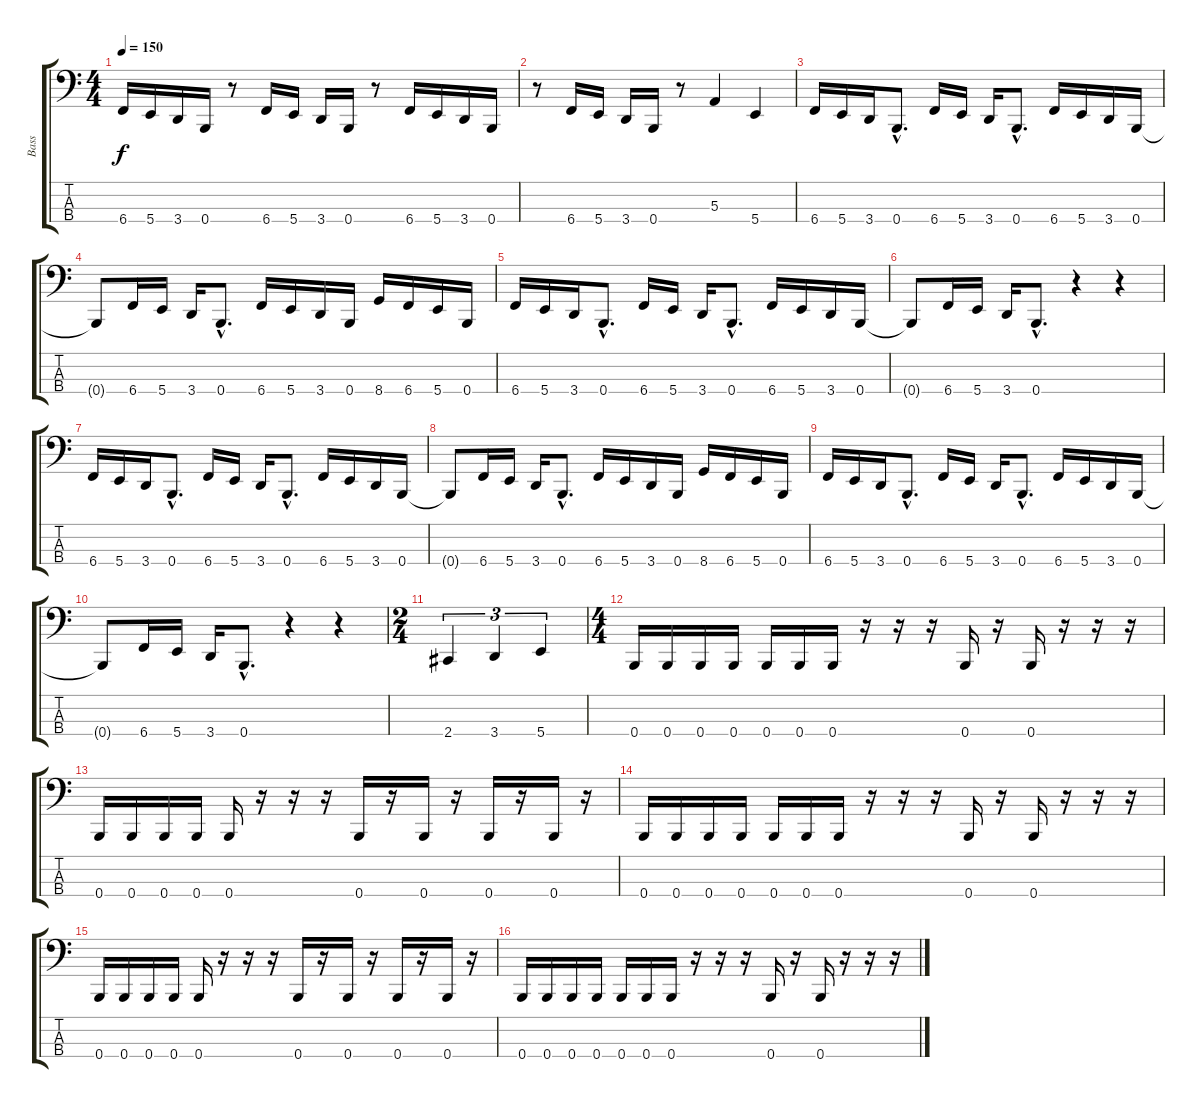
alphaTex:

\track ("Bass" "Bass") {instrument electricbasspick}
\staff {score tabs}
\tuning (D2 A1 E1 B0) {hide}
\ts (4 4)
\tempo 150
\clef f4
\ks c
6.4.16{dy f} 5.4.16 3.4.16 0.4.16 r.8 6.4.16 5.4.16 3.4.16 0.4.16 r.8 6.4.16 5.4.16 3.4.16 0.4.16 |
r.8 6.4.16 5.4.16 3.4.16 0.4.16 r.8 5.3.4 5.4.4 |
6.4.16 5.4.16 3.4.16 0.4{hac}.8{d} 6.4.16 5.4.16 3.4.16 0.4{hac}.8{d} 6.4.16 5.4.16 3.4.16 0.4.16 |
0.4{t}.8 6.4.16 5.4.16 3.4.16 0.4{hac}.8{d} 6.4.16 5.4.16 3.4.16 0.4.16 8.4.16 6.4.16 5.4.16 0.4.16 |
6.4.16 5.4.16 3.4.16 0.4{hac}.8{d} 6.4.16 5.4.16 3.4.16 0.4{hac}.8{d} 6.4.16 5.4.16 3.4.16 0.4.16 |
0.4{t}.8 6.4.16 5.4.16 3.4.16 0.4{hac}.8{d} r.4 r.4 |
6.4.16 5.4.16 3.4.16 0.4{hac}.8{d} 6.4.16 5.4.16 3.4.16 0.4{hac}.8{d} 6.4.16 5.4.16 3.4.16 0.4.16 |
0.4{t}.8 6.4.16 5.4.16 3.4.16 0.4{hac}.8{d} 6.4.16 5.4.16 3.4.16 0.4.16 8.4.16 6.4.16 5.4.16 0.4.16 |
6.4.16 5.4.16 3.4.16 0.4{hac}.8{d} 6.4.16 5.4.16 3.4.16 0.4{hac}.8{d} 6.4.16 5.4.16 3.4.16 0.4.16 |
0.4{t}.8 6.4.16 5.4.16 3.4.16 0.4{hac}.8{d} r.4 r.4 |
\ts (2 4)
2.4.4{tu (3 2)} 3.4.4{tu (3 2)} 5.4.4{tu (3 2)} |
\ts (4 4)
0.4.16 0.4.16 0.4.16 0.4.16 0.4.16 0.4.16 0.4.16 r.16 r.16 r.16 0.4.16 r.16 0.4.16 r.16 r.16 r.16 |
0.4.16 0.4.16 0.4.16 0.4.16 0.4.16 r.16 r.16 r.16 0.4.16 r.16 0.4.16 r.16 0.4.16 r.16 0.4.16 r.16 |
0.4.16 0.4.16 0.4.16 0.4.16 0.4.16 0.4.16 0.4.16 r.16 r.16 r.16 0.4.16 r.16 0.4.16 r.16 r.16 r.16 |
0.4.16 0.4.16 0.4.16 0.4.16 0.4.16 r.16 r.16 r.16 0.4.16 r.16 0.4.16 r.16 0.4.16 r.16 0.4.16 r.16 |
0.4.16 0.4.16 0.4.16 0.4.16 0.4.16 0.4.16 0.4.16 r.16 r.16 r.16 0.4.16 r.16 0.4.16 r.16 r.16 r.16
